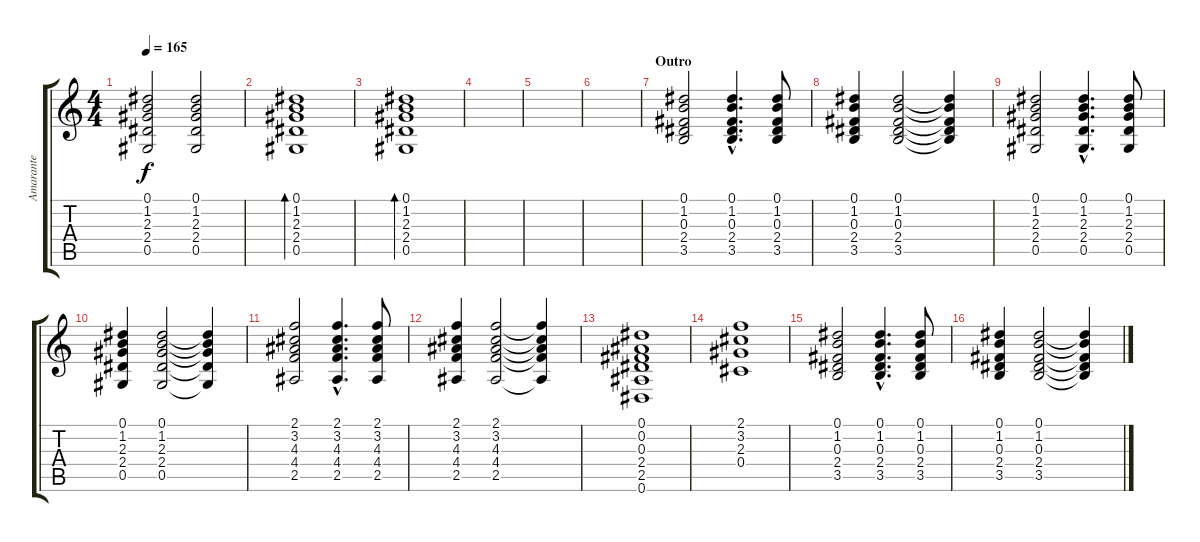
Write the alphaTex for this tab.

\track ("Amarante" "Amarante") {instrument overdrivenguitar}
\staff {score tabs}
\tuning (Eb4 Bb3 Gb3 Db3 Ab2 Eb2) {hide}
\ts (4 4)
\tempo 165
\clef g2
\ks c
(0.1 1.2 2.3 2.4 0.5).2{dy f} (0.1 1.2 2.3 2.4 0.5).2 |
(0.1 1.2 2.3 2.4 0.5).1{bd 480} |
(0.1 1.2 2.3 2.4 0.5).1{bd 480} |
|
|
|
\section ("" "Outro")
(0.1 1.2 0.3 2.4 3.5).2{volume 4} (0.1{hac} 1.2{hac} 0.3{hac} 2.4{hac} 3.5{hac}).4{d} (0.1 1.2 0.3 2.4 3.5).8 |
(0.1 1.2 0.3 2.4 3.5).4 (0.1 1.2 0.3 2.4 3.5).2 (0.1{t} 1.2{t} 0.3{t} 2.4{t} 3.5{t}).4 |
(0.1 1.2 2.3 2.4 0.5).2 (0.1{hac} 1.2{hac} 2.3{hac} 2.4{hac} 0.5{hac}).4{d} (0.1 1.2 2.3 2.4 0.5).8 |
(0.1 1.2 2.3 2.4 0.5).4 (0.1 1.2 2.3 2.4 0.5).2 (0.1{t} 1.2{t} 2.3{t} 2.4{t} 0.5{t}).4 |
(2.1 3.2 4.3 4.4 2.5).2 (2.1{hac} 3.2{hac} 4.3{hac} 4.4{hac} 2.5{hac}).4{d} (2.1 3.2 4.3 4.4 2.5).8 |
(2.1 3.2 4.3 4.4 2.5).4 (2.1 3.2 4.3 4.4 2.5).2 (2.1{t} 3.2{t} 4.3{t} 4.4{t} 2.5{t}).4 |
(0.1 0.2 0.3 2.4 2.5 0.6).1 |
(2.1 3.2 2.3 0.4).1 |
(0.1 1.2 0.3 2.4 3.5).2 (0.1{hac} 1.2{hac} 0.3{hac} 2.4{hac} 3.5{hac}).4{d} (0.1 1.2 0.3 2.4 3.5).8 |
(0.1 1.2 0.3 2.4 3.5).4 (0.1 1.2 0.3 2.4 3.5).2 (0.1{t} 1.2{t} 0.3{t} 2.4{t} 3.5{t}).4
